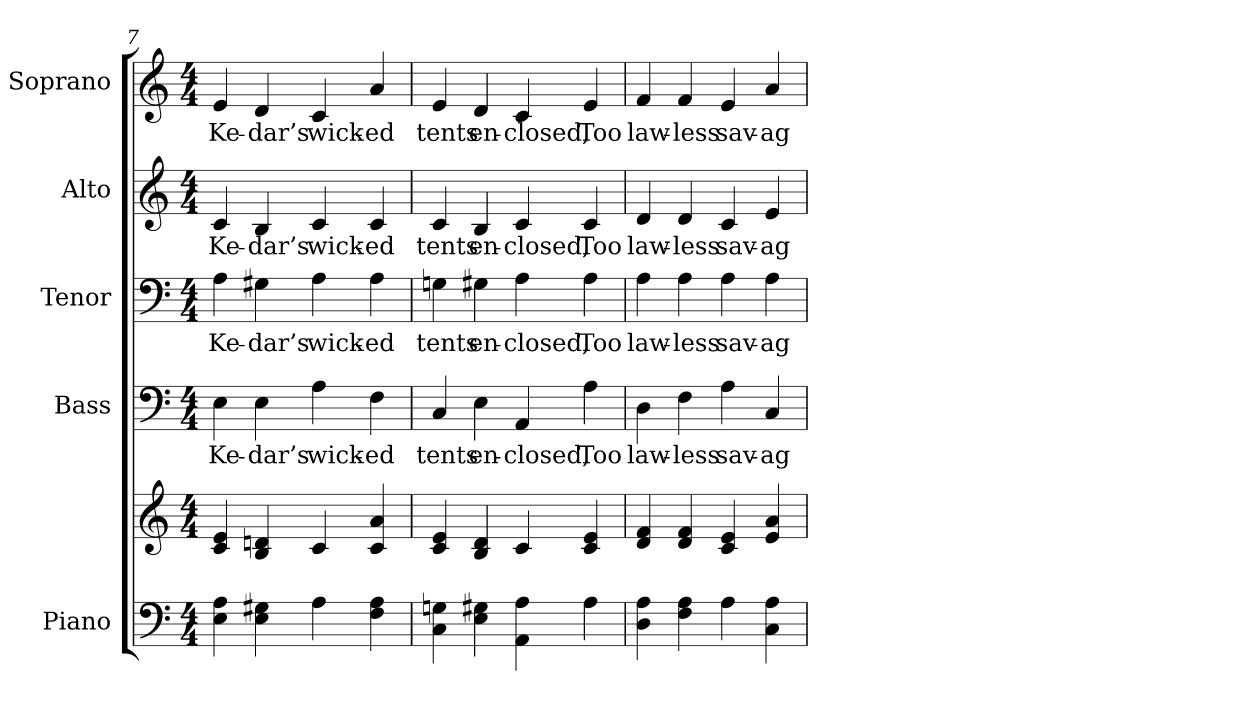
**kern	**kern	**kern	**text	**kern	**text	**kern	**text	**kern	**text
*part5	*part5	*part4	*part4	*part3	*part3	*part2	*part2	*part1	*part1
*staff6	*staff5	*staff4	*staff4	*staff3	*staff3	*staff2	*staff2	*staff1	*staff1
*I"Piano	*	*I"Bass	*	*I"Tenor	*	*I"Alto	*	*I"Soprano	*
*I'Pno.	*	*I'B.	*	*I'T.	*	*I'A.	*	*I'S.	*
!!LO:PB:g=z
*clefF4	*clefG2	*clefF4	*	*clefF4	*	*clefG2	*	*clefG2	*
*k[]	*k[]	*k[]	*	*k[]	*	*k[]	*	*k[]	*
*C:	*C:	*C:	*	*C:	*	*C:	*	*C:	*
*M4/4	*M4/4	*M4/4	*	*M4/4	*	*M4/4	*	*M4/4	*
=7	=7	=7	=7	=7	=7	=7	=7	=7	=7
!	!	!	!LO:LY:b:color=#000000	!	!	!	!	!	!
!	!	!	!	!	!LO:LY:b:color=#000000	!	!	!	!
!	!	!	!	!	!	!	!LO:LY:b:color=#000000	!	!
!	!	!	!	!	!	!	!	!	!LO:LY:b:color=#000000
4Ei\ 4Ai	4ci/ 4ei	4Ei\	Ke-	4Ai\	Ke-	4ci/	Ke-	4ei/	Ke-
!	!	!	!LO:LY:b:color=#000000	!	!	!	!	!	!
!	!	!	!	!	!LO:LY:b:color=#000000	!	!	!	!
!	!	!	!	!	!	!	!LO:LY:b:color=#000000	!	!
!	!	!	!	!	!	!	!	!	!LO:LY:b:color=#000000
4Ei\ 4G#Xi	4Bi/ 4dni	4Ei\	-dar’s	4G#Xi\	-dar’s	4Bi/	-dar’s	4di/	-dar’s
!	!	!	!LO:LY:b:color=#000000	!	!	!	!	!	!
!	!	!	!	!	!LO:LY:b:color=#000000	!	!	!	!
!	!	!	!	!	!	!	!LO:LY:b:color=#000000	!	!
!	!	!	!	!	!	!	!	!	!LO:LY:b:color=#000000
4Ai\	4ci/	4Ai\	wick-	4Ai\	wick-	4ci/	wick-	4ci/	wick-
!	!	!	!LO:LY:b:color=#000000	!	!	!	!	!	!
!	!	!	!	!	!LO:LY:b:color=#000000	!	!	!	!
!	!	!	!	!	!	!	!LO:LY:b:color=#000000	!	!
!	!	!	!	!	!	!	!	!	!LO:LY:b:color=#000000
4Fi\ 4Ai	4ci/ 4ai	4Fi\	-ed	4Ai\	-ed	4ci/	-ed	4ai/	-ed
=8	=8	=8	=8	=8	=8	=8	=8	=8	=8
!	!	!	!LO:LY:b:color=#000000	!	!	!	!	!	!
!	!	!	!	!	!LO:LY:b:color=#000000	!	!	!	!
!	!	!	!	!	!	!	!LO:LY:b:color=#000000	!	!
!	!	!	!	!	!	!	!	!	!LO:LY:b:color=#000000
4Ci\ 4Gni	4ci/ 4ei	4Ci/	tents	4Gni\	tents	4ci/	tents	4ei/	tents
!	!	!	!LO:LY:b:color=#000000	!	!	!	!	!	!
!	!	!	!	!	!LO:LY:b:color=#000000	!	!	!	!
!	!	!	!	!	!	!	!LO:LY:b:color=#000000	!	!
!	!	!	!	!	!	!	!	!	!LO:LY:b:color=#000000
4Ei\ 4G#Xi	4Bi/ 4di	4Ei\	en-	4G#Xi\	en-	4Bi/	en-	4di/	en-
!	!	!	!LO:LY:b:color=#000000	!	!	!	!	!	!
!	!	!	!	!	!LO:LY:b:color=#000000	!	!	!	!
!	!	!	!	!	!	!	!LO:LY:b:color=#000000	!	!
!	!	!	!	!	!	!	!	!	!LO:LY:b:color=#000000
4AAi\ 4Ai	4ci/	4AAi/	-closed,	4Ai\	-closed,	4ci/	-closed,	4ci/	-closed,
!	!	!	!LO:LY:b:color=#000000	!	!	!	!	!	!
!	!	!	!	!	!LO:LY:b:color=#000000	!	!	!	!
!	!	!	!	!	!	!	!LO:LY:b:color=#000000	!	!
!	!	!	!	!	!	!	!	!	!LO:LY:b:color=#000000
4Ai\	4ci/ 4ei	4Ai\	Too	4Ai\	Too	4ci/	Too	4ei/	Too
!!LO:PB:g=z
=9	=9	=9	=9	=9	=9	=9	=9	=9	=9
!	!	!	!LO:LY:b:color=#000000	!	!	!	!	!	!
!	!	!	!	!	!LO:LY:b:color=#000000	!	!	!	!
!	!	!	!	!	!	!	!LO:LY:b:color=#000000	!	!
!	!	!	!	!	!	!	!	!	!LO:LY:b:color=#000000
4Di\ 4Ai	4di/ 4fi	4Di\	law-	4Ai\	law-	4di/	law-	4fi/	law-
!	!	!	!LO:LY:b:color=#000000	!	!	!	!	!	!
!	!	!	!	!	!LO:LY:b:color=#000000	!	!	!	!
!	!	!	!	!	!	!	!LO:LY:b:color=#000000	!	!
!	!	!	!	!	!	!	!	!	!LO:LY:b:color=#000000
4Fi\ 4Ai	4di/ 4fi	4Fi\	-less	4Ai\	-less	4di/	-less	4fi/	-less
!	!	!	!LO:LY:b:color=#000000	!	!	!	!	!	!
!	!	!	!	!	!LO:LY:b:color=#000000	!	!	!	!
!	!	!	!	!	!	!	!LO:LY:b:color=#000000	!	!
!	!	!	!	!	!	!	!	!	!LO:LY:b:color=#000000
4Ai\	4ci/ 4ei	4Ai\	sav-	4Ai\	sav-	4ci/	sav-	4ei/	sav-
!	!	!	!LO:LY:b:color=#000000	!	!	!	!	!	!
!	!	!	!	!	!LO:LY:b:color=#000000	!	!	!	!
!	!	!	!	!	!	!	!LO:LY:b:color=#000000	!	!
!	!	!	!	!	!	!	!	!	!LO:LY:b:color=#000000
4Ci\ 4Ai	4ei/ 4ai	4Ci/	-ag-	4Ai\	-ag-	4ei/	-ag-	4ai/	-ag-
=	=	=	=	=	=	=	=	=	=
*-	*-	*-	*-	*-	*-	*-	*-	*-	*-
